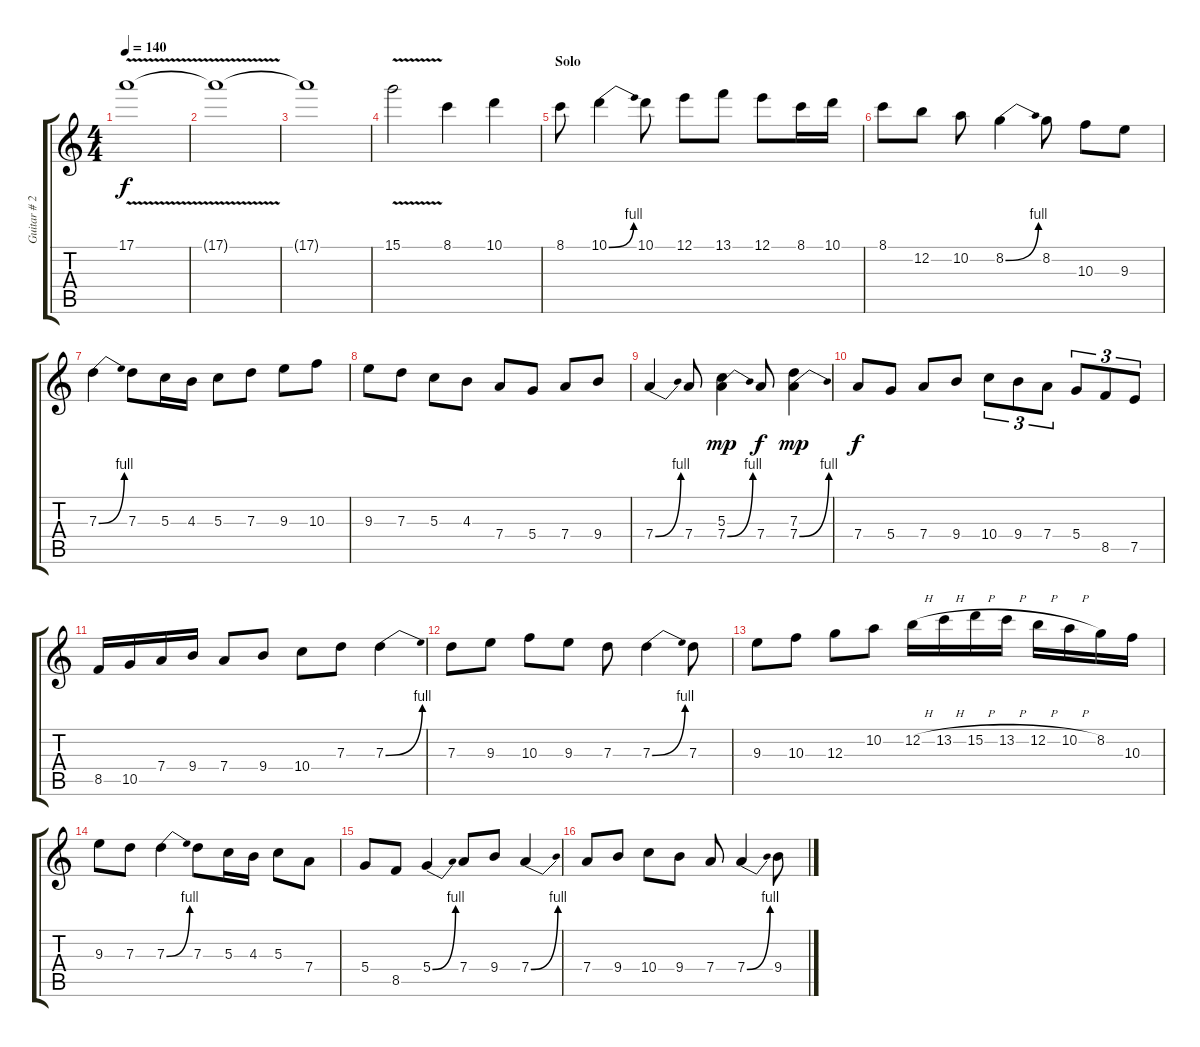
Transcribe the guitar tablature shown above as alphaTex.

\track ("Guitar # 2 - Lead Guitar" "Guitar # 2") {instrument distortionguitar}
\staff {score tabs}
\tuning (E4 B3 G3 D3 A2 E2) {hide}
\ts (4 4)
\tempo 140
\clef g2
\ks c
17.1{v}.1{dy f} |
17.1{t}.1 |
17.1{t}.1 |
15.1{v}.2 8.1.4 10.1.4 |
\section ("" "Solo")
8.1.8 10.1{be (bend 0 0 60 4)}.4 10.1.8 12.1.8 13.1.8 12.1.8 8.1.16 10.1.16 |
8.1.8 12.2.8 10.2.8 8.2{be (bend 0 0 60 4)}.4 8.2.8 10.3.8 9.3.8 |
7.3{be (bend 0 0 60 4)}.4 7.3.8 5.3.16 4.3.16 5.3.8 7.3.8 9.3.8 10.3.8 |
9.3.8 7.3.8 5.3.8 4.3.8 7.4.8 5.4.8 7.4.8 9.4.8 |
7.4{be (bend 0 0 60 4)}.4 7.4.8 (5.3 7.4{be (bend 0 0 60 4)}).4{dy mp} 7.4.8{dy f} (7.3 7.4{be (bend 0 0 60 4)}).4{dy mp} |
7.4.8{dy f} 5.4.8 7.4.8 9.4.8 10.4.8{tu (3 2)} 9.4.8{tu (3 2)} 7.4.8{tu (3 2)} 5.4.8{tu (3 2)} 8.5.8{tu (3 2)} 7.5.8{tu (3 2)} |
8.5.16 10.5.16 7.4.16 9.4.16 7.4.8 9.4.8 10.4.8 7.3.8 7.3{be (bend 0 0 60 4)}.4 |
7.3.8 9.3.8 10.3.8 9.3.8 7.3.8 7.3{be (bend 0 0 60 4)}.4 7.3.8 |
9.3.8 10.3.8 12.3.8 10.2.8 12.2{h}.16 13.2{h}.16 15.2{h}.16 13.2{h}.16 12.2{h}.16 10.2{h}.16 8.2.16 10.3.16 |
9.3.8 7.3.8 7.3{be (bend 0 0 60 4)}.4 7.3.8 5.3.16 4.3.16 5.3.8 7.4.8 |
5.4.8 8.5.8 5.4{be (bend 0 0 60 4)}.4 7.4.8 9.4.8 7.4{be (bend 0 0 60 4)}.4 |
7.4.8 9.4.8 10.4.8 9.4.8 7.4.8 7.4{be (bend 0 0 60 4)}.4 9.4.8
